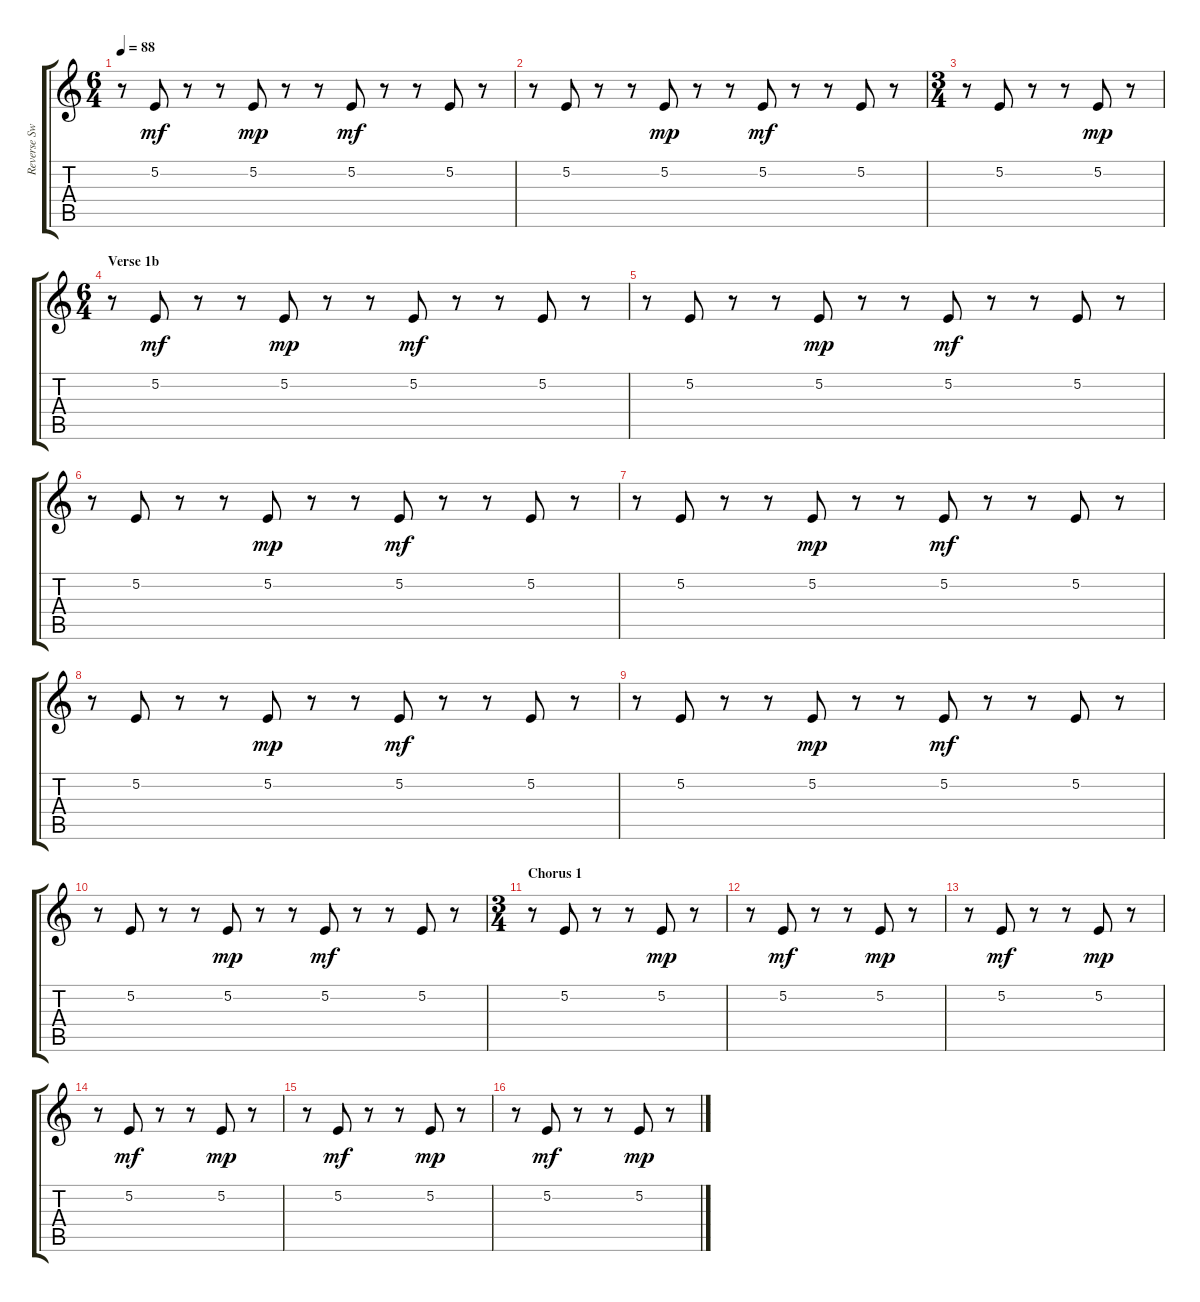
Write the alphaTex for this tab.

\track ("Reverse Sweep" "Reverse Sw") {instrument reversecymbal}
\staff {score tabs}
\tuning (E4 B3 G3 D3 A2 E2) {hide}
\ts (6 4)
\tempo 88
\clef g2
\ks c
r.8{dy mf} 5.2.8 r.8 r.8 5.2.8{dy mp} r.8 r.8 5.2.8{dy mf} r.8 r.8 5.2.8 r.8 |
r.8 5.2.8 r.8 r.8 5.2.8{dy mp} r.8 r.8 5.2.8{dy mf} r.8 r.8 5.2.8 r.8 |
\ts (3 4)
r.8 5.2.8 r.8 r.8 5.2.8{dy mp} r.8 |
\ts (6 4)
\section ("" "Verse 1b")
r.8 5.2.8{dy mf} r.8 r.8 5.2.8{dy mp} r.8 r.8 5.2.8{dy mf} r.8 r.8 5.2.8 r.8 |
r.8 5.2.8 r.8 r.8 5.2.8{dy mp} r.8 r.8 5.2.8{dy mf} r.8 r.8 5.2.8 r.8 |
r.8 5.2.8 r.8 r.8 5.2.8{dy mp} r.8 r.8 5.2.8{dy mf} r.8 r.8 5.2.8 r.8 |
r.8 5.2.8 r.8 r.8 5.2.8{dy mp} r.8 r.8 5.2.8{dy mf} r.8 r.8 5.2.8 r.8 |
r.8 5.2.8 r.8 r.8 5.2.8{dy mp} r.8 r.8 5.2.8{dy mf} r.8 r.8 5.2.8 r.8 |
r.8 5.2.8 r.8 r.8 5.2.8{dy mp} r.8 r.8 5.2.8{dy mf} r.8 r.8 5.2.8 r.8 |
r.8 5.2.8 r.8 r.8 5.2.8{dy mp} r.8 r.8 5.2.8{dy mf} r.8 r.8 5.2.8 r.8 |
\ts (3 4)
\section ("" "Chorus 1")
r.8 5.2.8 r.8 r.8 5.2.8{dy mp} r.8 |
r.8 5.2.8{dy mf} r.8 r.8 5.2.8{dy mp} r.8 |
r.8 5.2.8{dy mf} r.8 r.8 5.2.8{dy mp} r.8 |
r.8 5.2.8{dy mf} r.8 r.8 5.2.8{dy mp} r.8 |
r.8 5.2.8{dy mf} r.8 r.8 5.2.8{dy mp} r.8 |
r.8 5.2.8{dy mf} r.8 r.8 5.2.8{dy mp} r.8
